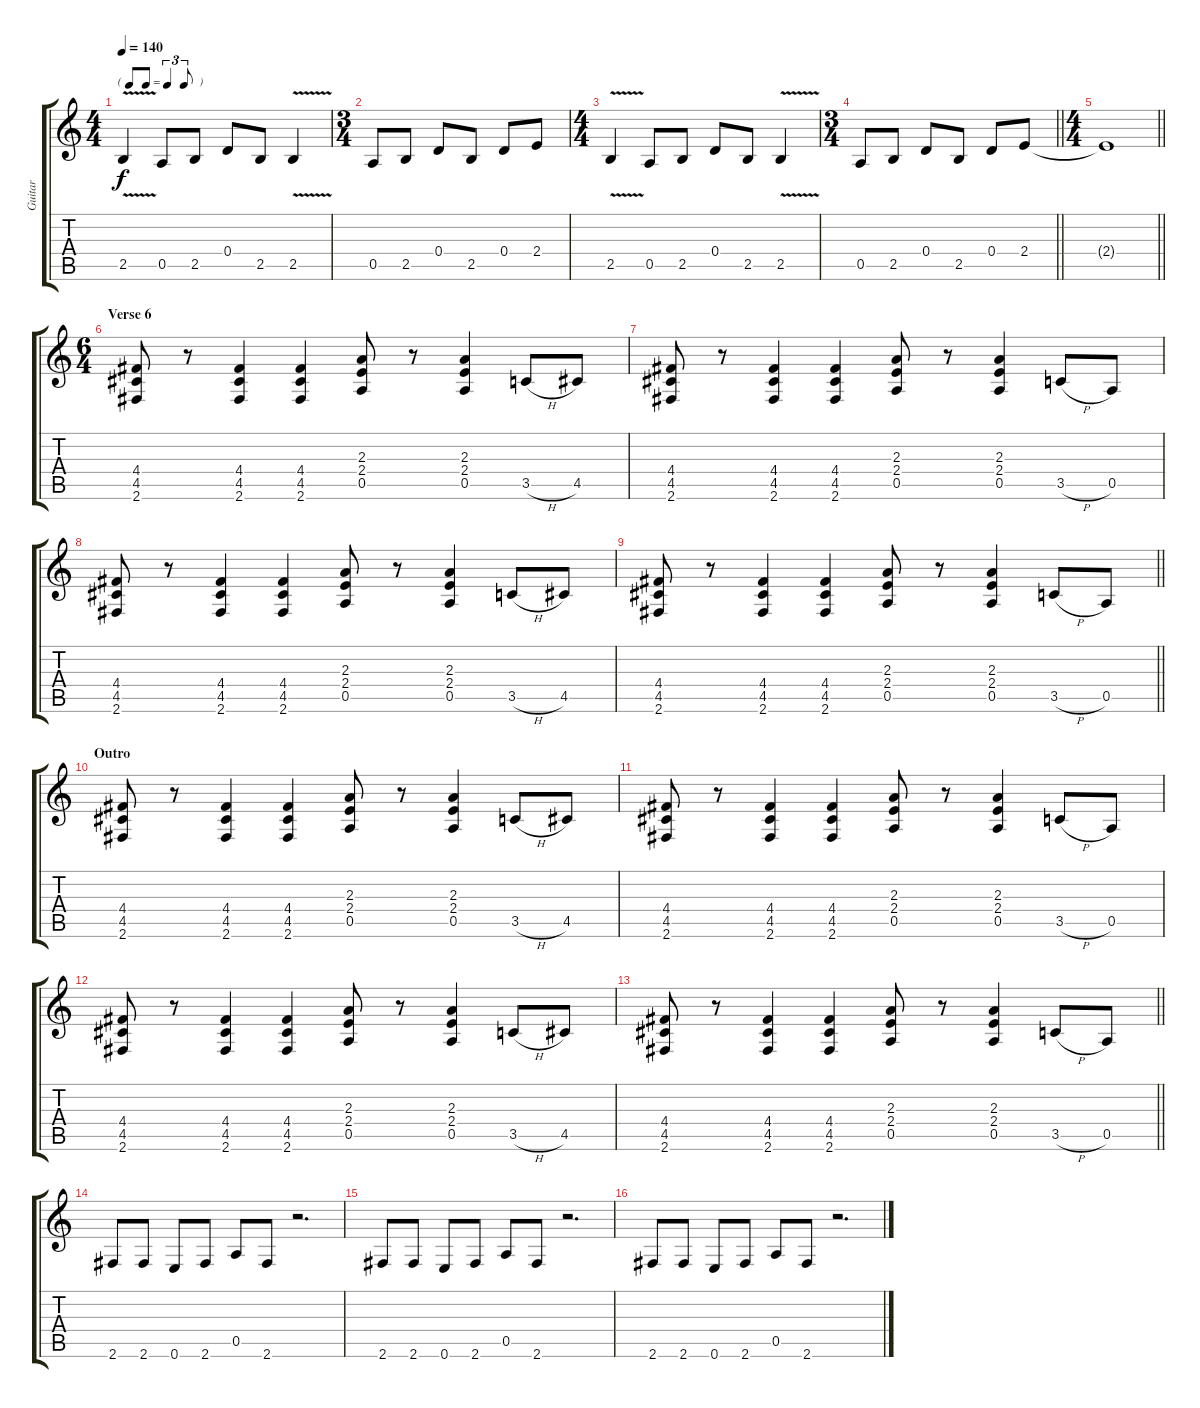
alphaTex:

\track ("Guitar" "Guitar") {instrument distortionguitar}
\staff {score tabs}
\tuning (E4 B3 G3 D3 A2 E2) {hide}
\ts (4 4)
\tf triplet8th
\tempo 140
\clef g2
\ks c
2.5{v}.4{dy f} 0.5.8 2.5.8 0.4.8 2.5.8 2.5{v}.4 |
\ts (3 4)
0.5.8 2.5.8 0.4.8 2.5.8 0.4.8 2.4.8 |
\ts (4 4)
2.5{v}.4 0.5.8 2.5.8 0.4.8 2.5.8 2.5{v}.4 |
\ts (3 4)
\barLineRight lightlight
0.5.8 2.5.8 0.4.8 2.5.8 0.4.8 2.4.8 |
\ts (4 4)
\barLineRight lightlight
2.4{t}.1 |
\ts (6 4)
\section ("" "Verse 6")
(4.4 4.5 2.6).8 r.8 (4.4 4.5 2.6).4 (4.4 4.5 2.6).4 (2.3 2.4 0.5).8 r.8 (2.3 2.4 0.5).4 3.5{h}.8 4.5.8 |
(4.4 4.5 2.6).8 r.8 (4.4 4.5 2.6).4 (4.4 4.5 2.6).4 (2.3 2.4 0.5).8 r.8 (2.3 2.4 0.5).4 3.5{h}.8 0.5.8 |
(4.4 4.5 2.6).8 r.8 (4.4 4.5 2.6).4 (4.4 4.5 2.6).4 (2.3 2.4 0.5).8 r.8 (2.3 2.4 0.5).4 3.5{h}.8 4.5.8 |
\barLineRight lightlight
(4.4 4.5 2.6).8 r.8 (4.4 4.5 2.6).4 (4.4 4.5 2.6).4 (2.3 2.4 0.5).8 r.8 (2.3 2.4 0.5).4 3.5{h}.8 0.5.8 |
\section ("" "Outro")
(4.4 4.5 2.6).8 r.8 (4.4 4.5 2.6).4 (4.4 4.5 2.6).4 (2.3 2.4 0.5).8 r.8 (2.3 2.4 0.5).4 3.5{h}.8 4.5.8 |
(4.4 4.5 2.6).8 r.8 (4.4 4.5 2.6).4 (4.4 4.5 2.6).4 (2.3 2.4 0.5).8 r.8 (2.3 2.4 0.5).4 3.5{h}.8 0.5.8 |
(4.4 4.5 2.6).8 r.8 (4.4 4.5 2.6).4 (4.4 4.5 2.6).4 (2.3 2.4 0.5).8 r.8 (2.3 2.4 0.5).4 3.5{h}.8 4.5.8 |
\barLineRight lightlight
(4.4 4.5 2.6).8 r.8 (4.4 4.5 2.6).4 (4.4 4.5 2.6).4 (2.3 2.4 0.5).8 r.8 (2.3 2.4 0.5).4 3.5{h}.8 0.5.8 |
2.6.8 2.6.8 0.6.8 2.6.8 0.5.8 2.6.8 r.2{d} |
2.6.8 2.6.8 0.6.8 2.6.8 0.5.8 2.6.8 r.2{d} |
2.6.8 2.6.8 0.6.8 2.6.8 0.5.8 2.6.8 r.2{d}
